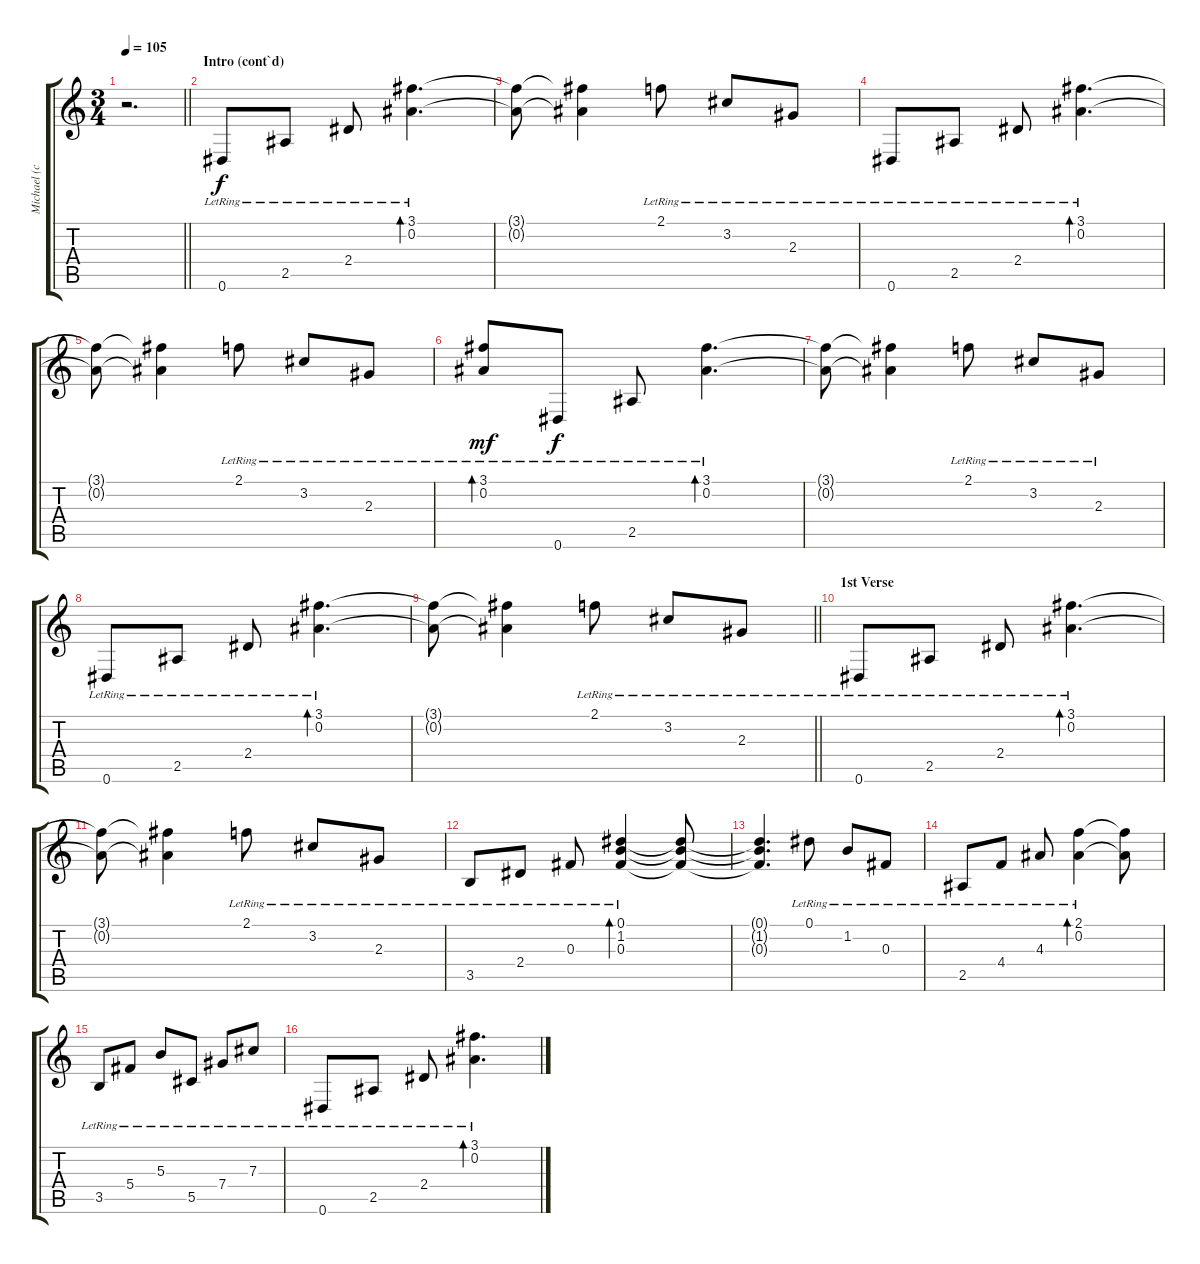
\track ("Michael (clean)" "Michael (c") {instrument electricguitarclean}
\staff {score tabs}
\tuning (Eb4 Bb3 Gb3 Db3 Ab2 Eb2) {hide}
\ts (3 4)
\tempo 105
\clef g2
\barLineRight lightlight
\ks c
r.2{d dy f} |
\section ("" "Intro (cont`d)")
0.6{lr}.8 2.5{lr}.8 2.4{lr}.8 (3.1{lr} 0.2{lr}).4{d bd 60} |
(3.1{t} 0.2{t}).8 (3.1{t} 0.2{t}).4 2.1{lr}.8 3.2{lr}.8 2.3{lr}.8 |
0.6{lr}.8 2.5{lr}.8 2.4{lr}.8 (3.1{lr} 0.2{lr}).4{d bd 120} |
(3.1{t} 0.2{t}).8 (3.1{t} 0.2{t}).4 2.1{lr}.8 3.2{lr}.8 2.3{lr}.8 |
(3.1{lr} 0.2{lr}).8{bd 120 dy mf} 0.6{lr}.8{dy f} 2.5{lr}.8 (3.1{lr} 0.2{lr}).4{d bd 60} |
(3.1{t} 0.2{t}).8 (3.1{t} 0.2{t}).4 2.1{lr}.8 3.2{lr}.8 2.3{lr}.8 |
0.6{lr}.8 2.5{lr}.8 2.4{lr}.8 (3.1{lr} 0.2{lr}).4{d bd 60} |
\barLineRight lightlight
(3.1{t} 0.2{t}).8 (3.1{t} 0.2{t}).4 2.1{lr}.8 3.2{lr}.8 2.3{lr}.8 |
\section ("" "1st Verse")
0.6{lr}.8 2.5{lr}.8 2.4{lr}.8 (3.1{lr} 0.2{lr}).4{d bd 120} |
(3.1{t} 0.2{t}).8 (3.1{t} 0.2{t}).4 2.1{lr}.8 3.2{lr}.8 2.3{lr}.8 |
3.5{lr}.8 2.4{lr}.8 0.3{lr}.8 (0.1{lr} 1.2{lr} 0.3{lr}).4{bd 120} (0.1{t} 1.2{t} 0.3{t}).8 |
(0.1{t} 1.2{t} 0.3{t}).4{d} 0.1{lr}.8 1.2{lr}.8 0.3{lr}.8 |
2.5{lr}.8 4.4{lr}.8 4.3{lr}.8 (2.1{lr} 0.2{lr}).4{bd 120} (2.1{t} 0.2{t}).8 |
3.5{lr}.8 5.4{lr}.8 5.3{lr}.8 5.5{lr}.8 7.4{lr}.8 7.3{lr}.8 |
0.6{lr}.8 2.5{lr}.8 2.4{lr}.8 (3.1{lr} 0.2{lr}).4{d bd 120}
